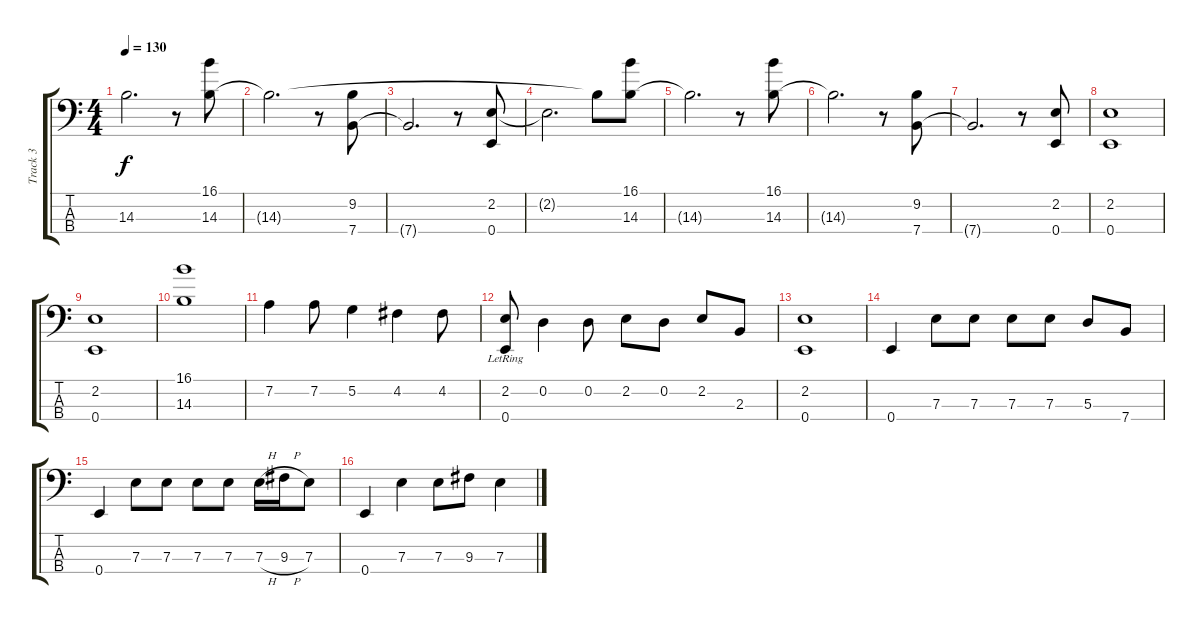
\track ("Track 3" "Track 3") {instrument electricbassfinger}
\staff {score tabs}
\tuning (G2 D2 A1 E1) {hide}
\ts (4 4)
\tempo 130
\clef f4
\ks c
14.3{t}.2{d dy f} r.8 (16.1 14.3).8 |
14.3{t}.2{d} r.8 (9.2 7.4).8 |
7.4{t}.2{d} r.8 (2.2 0.4).8 |
2.2{t}.2{d} 14.3{t}.8 (16.1 14.3).8 |
14.3{t}.2{d} r.8 (16.1 14.3).8 |
14.3{t}.2{d} r.8 (9.2 7.4).8 |
7.4{t}.2{d} r.8 (2.2 0.4).8 |
(2.2 0.4).1 |
(2.2 0.4).1 |
(16.1 14.3).1 |
7.2.4 7.2.8 5.2.4 4.2.4 4.2.8 |
(2.2{lr} 0.4{lr}).8 0.2.4 0.2.8 2.2.8 0.2.8 2.2.8 2.3.8 |
(2.2 0.4).1 |
0.4.4 7.3.8 7.3.8 7.3.8 7.3.8 5.3.8 7.4.8 |
0.4.4 7.3.8 7.3.8 7.3.8 7.3.8 7.3{h}.16 9.3{h}.16 7.3.8 |
0.4.4 7.3.4 7.3.8 9.3.8 7.3.4
